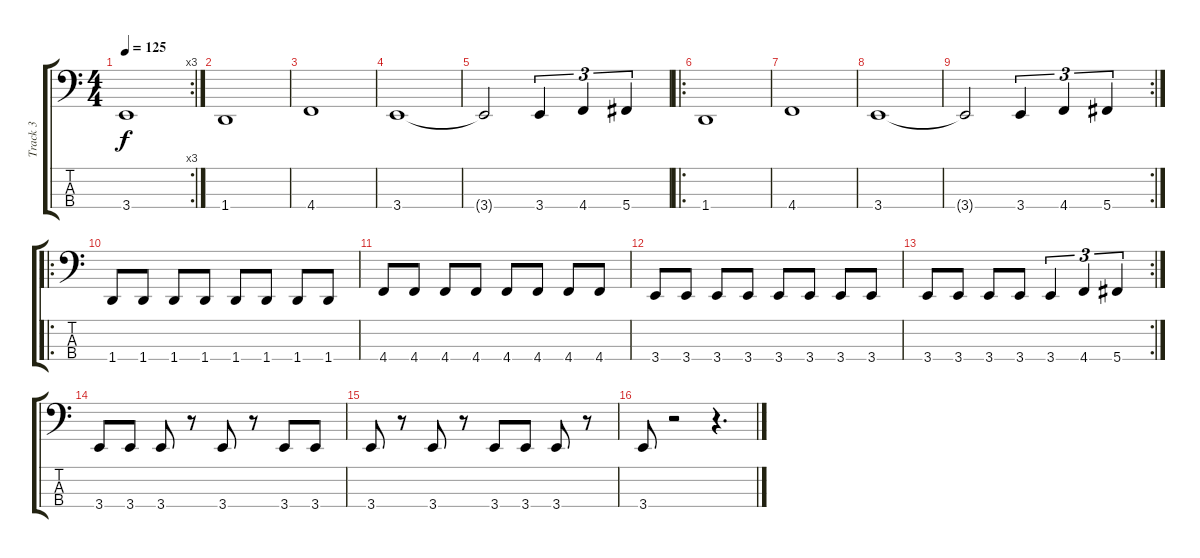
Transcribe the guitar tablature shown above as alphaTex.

\track ("Track 3" "Track 3") {instrument electricbasspick}
\staff {score tabs}
\tuning (Gb2 Db2 Ab1 Db1) {hide}
\rc 3
\ts (4 4)
\tempo 125
\clef f4
\ks c
3.4{t}.1{dy f} |
1.4.1 |
4.4.1 |
3.4.1 |
3.4{t}.2 3.4.4{tu (3 2)} 4.4.4{tu (3 2)} 5.4.4{tu (3 2)} |
\ro
1.4.1 |
4.4.1 |
3.4.1 |
\rc 2
3.4{t}.2 3.4.4{tu (3 2)} 4.4.4{tu (3 2)} 5.4.4{tu (3 2)} |
\ro
1.4.8 1.4.8 1.4.8 1.4.8 1.4.8 1.4.8 1.4.8 1.4.8 |
4.4.8 4.4.8 4.4.8 4.4.8 4.4.8 4.4.8 4.4.8 4.4.8 |
3.4.8 3.4.8 3.4.8 3.4.8 3.4.8 3.4.8 3.4.8 3.4.8 |
\rc 2
3.4.8 3.4.8 3.4.8 3.4.8 3.4.4{tu (3 2)} 4.4.4{tu (3 2)} 5.4.4{tu (3 2)} |
3.4.8 3.4.8 3.4.8 r.8 3.4.8 r.8 3.4.8 3.4.8 |
3.4.8 r.8 3.4.8 r.8 3.4.8 3.4.8 3.4.8 r.8 |
3.4.8 r.2 r.4{d}
